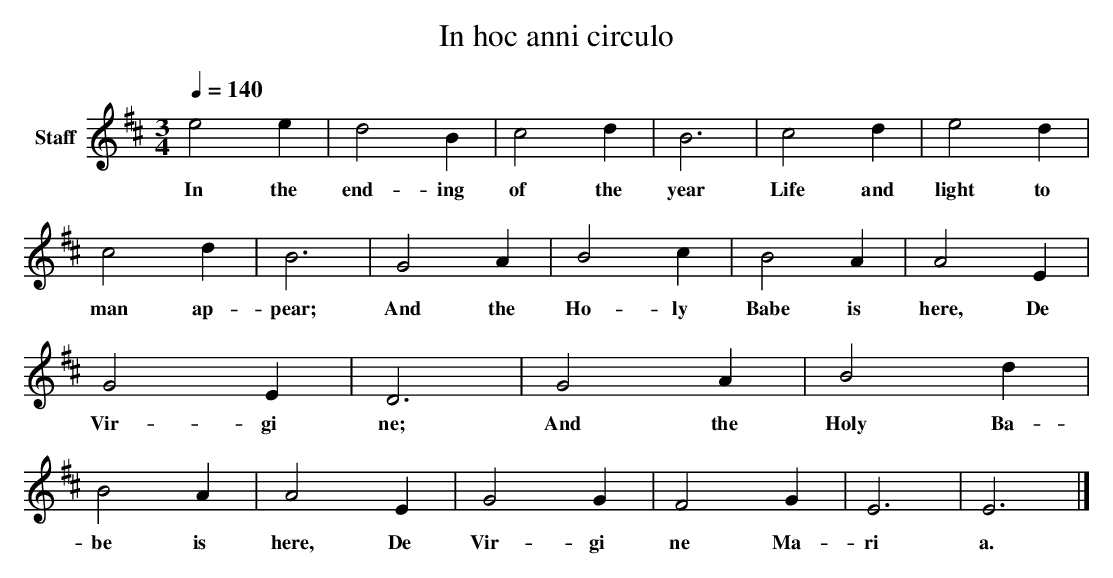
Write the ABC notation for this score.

X:1
T: In hoc anni circulo
L: 1/4
M: 3/4
Q: 1/4=140
V: P1 name="Staff"
K: D
[V: P1]  e2 e | d2 B | c2 d | B3 | c2 d | e2 d | c2 d | B3 | G2 A | B2 c | B2 A | A2 E | G2 E | D3 | G2 A | B2 d | B2 A | A2 E | G2 G | F2 G | E3 | E3|]
w: In the end- ing of the year Life and light to man ap- pear; And the Ho- ly Babe is here, De Vir- gi ne; And the Holy Ba- be is here, De Vir- gi ne Ma- ri a.
